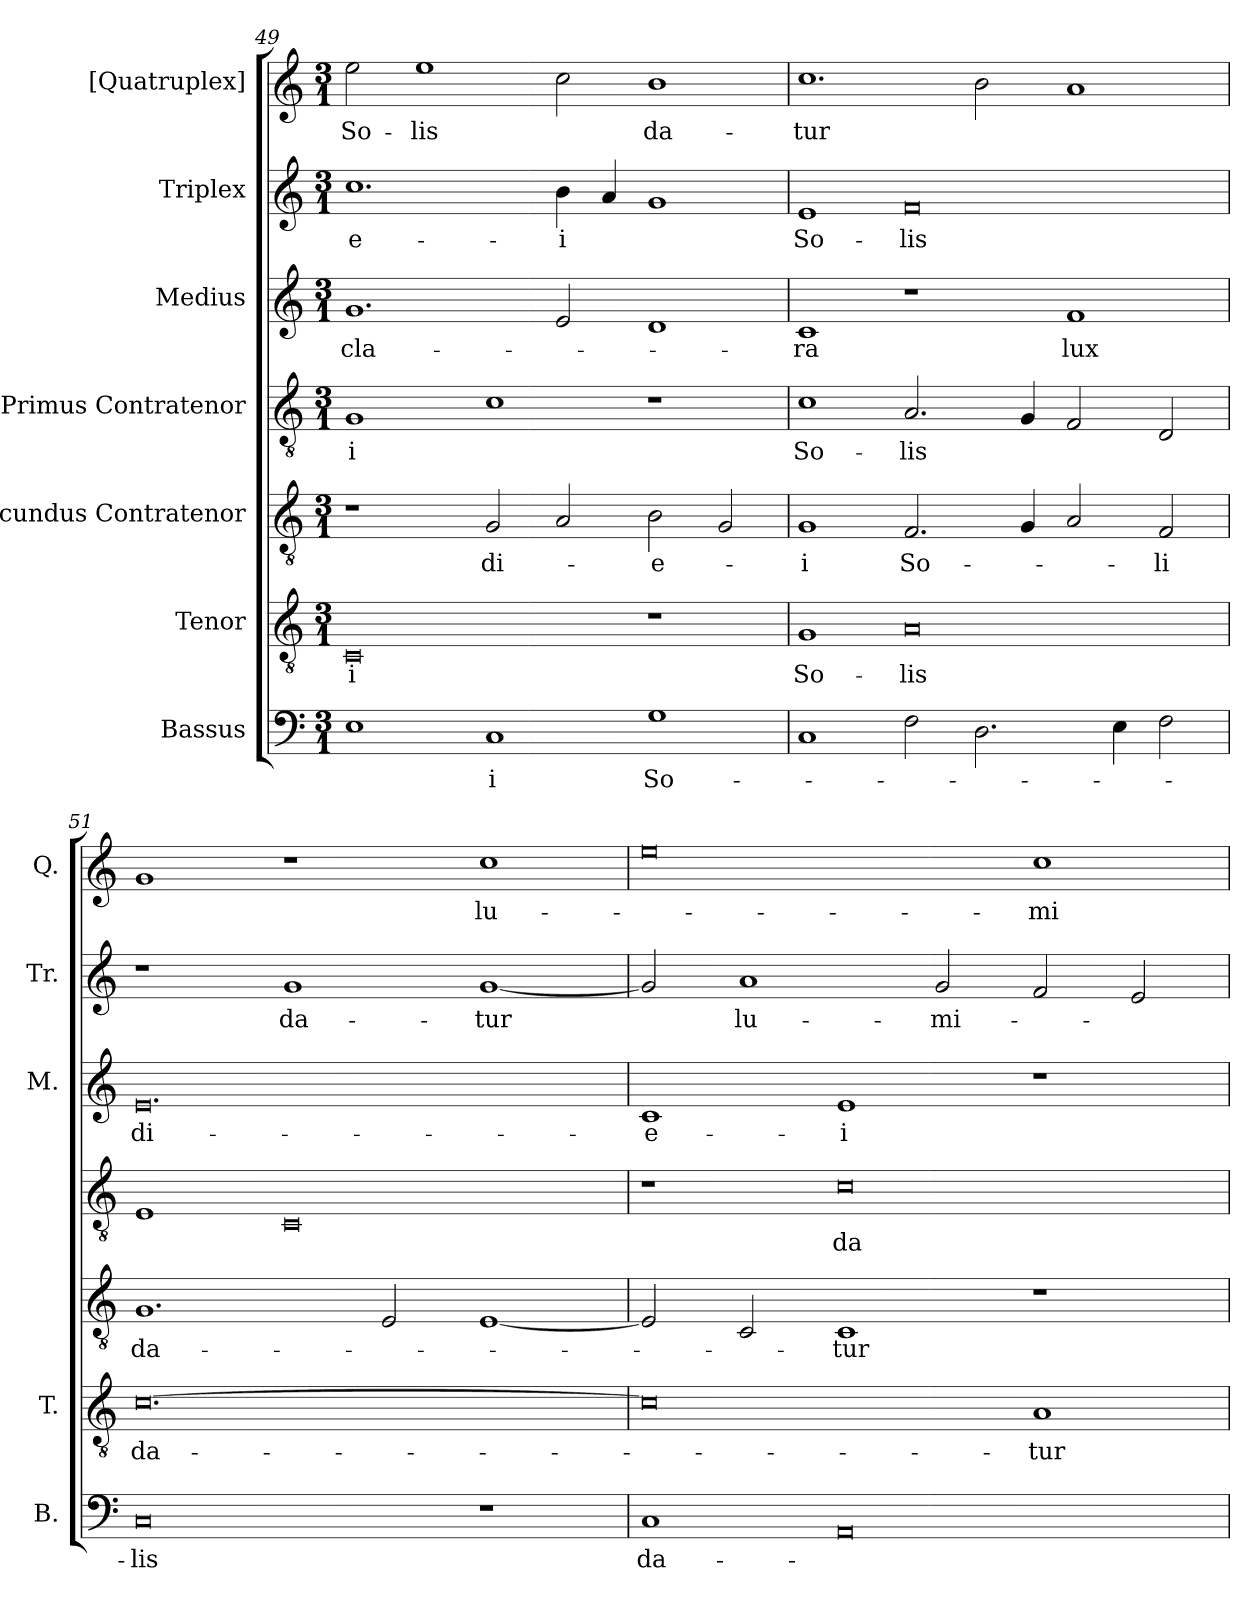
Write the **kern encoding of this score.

**kern	**text	**kern	**text	**kern	**text	**kern	**text	**kern	**text	**kern	**text	**kern	**text
*part7	*part7	*part6	*part6	*part5	*part5	*part4	*part4	*part3	*part3	*part2	*part2	*part1	*part1
*staff7	*staff7	*staff6	*staff6	*staff5	*staff5	*staff4	*staff4	*staff3	*staff3	*staff2	*staff2	*staff1	*staff1
*I"Bassus	*	*I"Tenor	*	*I"Secundus Contratenor	*	*I"Primus Contratenor	*	*I"Medius	*	*I"Triplex	*	*I"[Quatruplex]	*
*I'B.	*	*I'T.	*	*	*	*	*	*I'M.	*	*I'Tr.	*	*I'Q.	*
*clefF4	*	*clefGv2	*	*clefGv2	*	*clefGv2	*	*clefG2	*	*clefG2	*	*clefG2	*
*	*	*ITrd7c12	*	*ITrd7c12	*	*ITrd7c12	*	*	*	*	*	*	*
*k[]	*	*k[]	*	*k[]	*	*k[]	*	*k[]	*	*k[]	*	*k[]	*
*C:	*	*C:	*	*C:	*	*C:	*	*C:	*	*C:	*	*C:	*
*M3/1	*	*M3/1	*	*M3/1	*	*M3/1	*	*M3/1	*	*M3/1	*	*M3/1	*
=49	=49	=49	=49	=49	=49	=49	=49	=49	=49	=49	=49	=49	=49
!	!	!	!LO:LY:b:color=#000000	!	!	!	!	!	!	!	!	!	!
!	!	!	!	!	!	!	!LO:LY:b:color=#000000	!	!	!	!	!	!
!	!	!	!	!	!	!	!	!	!LO:LY:b:color=#000000	!	!	!	!
!	!	!	!	!	!	!	!	!	!	!	!LO:LY:b:color=#000000	!	!
!	!	!	!	!	!	!	!	!	!	!	!	!	!LO:LY:b:color=#000000
1Ei	.	0CCi	-i	1r	.	1GGi	-i	1.gi	cla-	1.cci	-e-	2eei\	So-
!	!	!	!	!	!	!	!	!	!	!	!	!	!LO:LY:b:color=#000000
.	.	.	.	.	.	.	.	.	.	.	.	1eei	-lis
!	!LO:LY:b:color=#000000	!	!	!	!	!	!	!	!	!	!	!	!
!	!	!	!	!	!LO:LY:b:color=#000000	!	!	!	!	!	!	!	!
1Ci	-i	.	.	2GGi/	di-	1Ci	.	.	.	.	.	.	.
!	!	!	!	!	!	!	!	!	!	!	!LO:LY:b:color=#000000	!	!
.	.	.	.	2AAi/	.	.	.	2ei/	.	4bi\	-i	2cci\	.
.	.	.	.	.	.	.	.	.	.	4ai/	.	.	.
!	!LO:LY:b:color=#000000	!	!	!	!	!	!	!	!	!	!	!	!
!	!	!	!	!	!LO:LY:b:color=#000000	!	!	!	!	!	!	!	!
!	!	!	!	!	!	!	!	!	!	!	!	!	!LO:LY:b:color=#000000
1Gi	So-	1r	.	2BBi\	-e-	1r	.	1di	.	1gi	.	1bi	da-
.	.	.	.	2GGi/	.	.	.	.	.	.	.	.	.
=50	=50	=50	=50	=50	=50	=50	=50	=50	=50	=50	=50	=50	=50
!	!	!	!LO:LY:b:color=#000000	!	!	!	!	!	!	!	!	!	!
!	!	!	!	!	!LO:LY:b:color=#000000	!	!	!	!	!	!	!	!
!	!	!	!	!	!	!	!LO:LY:b:color=#000000	!	!	!	!	!	!
!	!	!	!	!	!	!	!	!	!LO:LY:b:color=#000000	!	!	!	!
!	!	!	!	!	!	!	!	!	!	!	!LO:LY:b:color=#000000	!	!
!	!	!	!	!	!	!	!	!	!	!	!	!	!LO:LY:b:color=#000000
1Ci	.	1GGi	So-	1GGi	-i	1Ci	So-	1ci	-ra	1ei	So-	1.cci	-tur
!	!	!	!LO:LY:b:color=#000000	!	!	!	!	!	!	!	!	!	!
!	!	!	!	!	!LO:LY:b:color=#000000	!	!	!	!	!	!	!	!
!	!	!	!	!	!	!	!LO:LY:b:color=#000000	!	!	!	!	!	!
!	!	!	!	!	!	!	!	!	!	!	!LO:LY:b:color=#000000	!	!
2Fi\	.	0AAi	-lis	2.FFi/	So-	2.AAi/	-lis	1r	.	0fi	-lis	.	.
2.Di\	.	.	.	.	.	.	.	.	.	.	.	2bi\	.
.	.	.	.	4GGi/	.	4GGi/	.	.	.	.	.	.	.
!	!	!	!	!	!	!	!	!	!LO:LY:b:color=#000000	!	!	!	!
.	.	.	.	2AAi/	.	2FFi/	.	1fi	lux	.	.	1ai	.
4Ei\	.	.	.	.	.	.	.	.	.	.	.	.	.
!	!	!	!	!	!LO:LY:b:color=#000000	!	!	!	!	!	!	!	!
2Fi\	.	.	.	2FFi/	-li	2DDi/	.	.	.	.	.	.	.
!!LO:LB:g=z
=51	=51	=51	=51	=51	=51	=51	=51	=51	=51	=51	=51	=51	=51
!	!LO:LY:b:color=#000000	!	!	!	!	!	!	!	!	!	!	!	!
!	!	!	!LO:LY:b:color=#000000	!	!	!	!	!	!	!	!	!	!
!	!	!	!	!	!LO:LY:b:color=#000000	!	!	!	!	!	!	!	!
!	!	!	!	!	!	!	!	!	!LO:LY:b:color=#000000	!	!	!	!
0Ci	-lis	[>0.Ci	da-	1.GGi	da-	1EEi	.	0.ei	di-	1r	.	1gi	.
!	!	!	!	!	!	!	!	!	!	!	!LO:LY:b:color=#000000	!	!
.	.	.	.	.	.	0CCi	.	.	.	1gi	da-	1r	.
.	.	.	.	2EEi/	.	.	.	.	.	.	.	.	.
!	!	!	!	!	!	!	!	!	!	!	!LO:LY:b:color=#000000	!	!
!	!	!	!	!	!	!	!	!	!	!	!	!	!LO:LY:b:color=#000000
1r	.	.	.	[<1EEi	.	.	.	.	.	[<1gi	-tur	1cci	lu-
=52	=52	=52	=52	=52	=52	=52	=52	=52	=52	=52	=52	=52	=52
!	!LO:LY:b:color=#000000	!	!	!	!	!	!	!	!	!	!	!	!
!	!	!	!	!	!	!	!	!	!LO:LY:b:color=#000000	!	!	!	!
1Ci	da-	0Ci]	.	2EEi/]	.	1r	.	1ci	-e-	2gi/]	.	0eei	.
!	!	!	!	!	!	!	!	!	!	!	!LO:LY:b:color=#000000	!	!
.	.	.	.	2CCi/	.	.	.	.	.	1ai	lu-	.	.
!	!	!	!	!	!LO:LY:b:color=#000000	!	!	!	!	!	!	!	!
!	!	!	!	!	!	!	!LO:LY:b:color=#000000	!	!	!	!	!	!
!	!	!	!	!	!	!	!	!	!LO:LY:b:color=#000000	!	!	!	!
0AAi	.	.	.	1CCi	-tur	0Ci	da-	1ei	-i	.	.	.	.
!	!	!	!	!	!	!	!	!	!	!	!LO:LY:b:color=#000000	!	!
.	.	.	.	.	.	.	.	.	.	2gi/	-mi-	.	.
!	!	!	!LO:LY:b:color=#000000	!	!	!	!	!	!	!	!	!	!
!	!	!	!	!	!	!	!	!	!	!	!	!	!LO:LY:b:color=#000000
.	.	1AAi	-tur	1r	.	.	.	1r	.	2fi/	.	1cci	-mi-
.	.	.	.	.	.	.	.	.	.	2ei/	.	.	.
=	=	=	=	=	=	=	=	=	=	=	=	=	=
*-	*-	*-	*-	*-	*-	*-	*-	*-	*-	*-	*-	*-	*-
